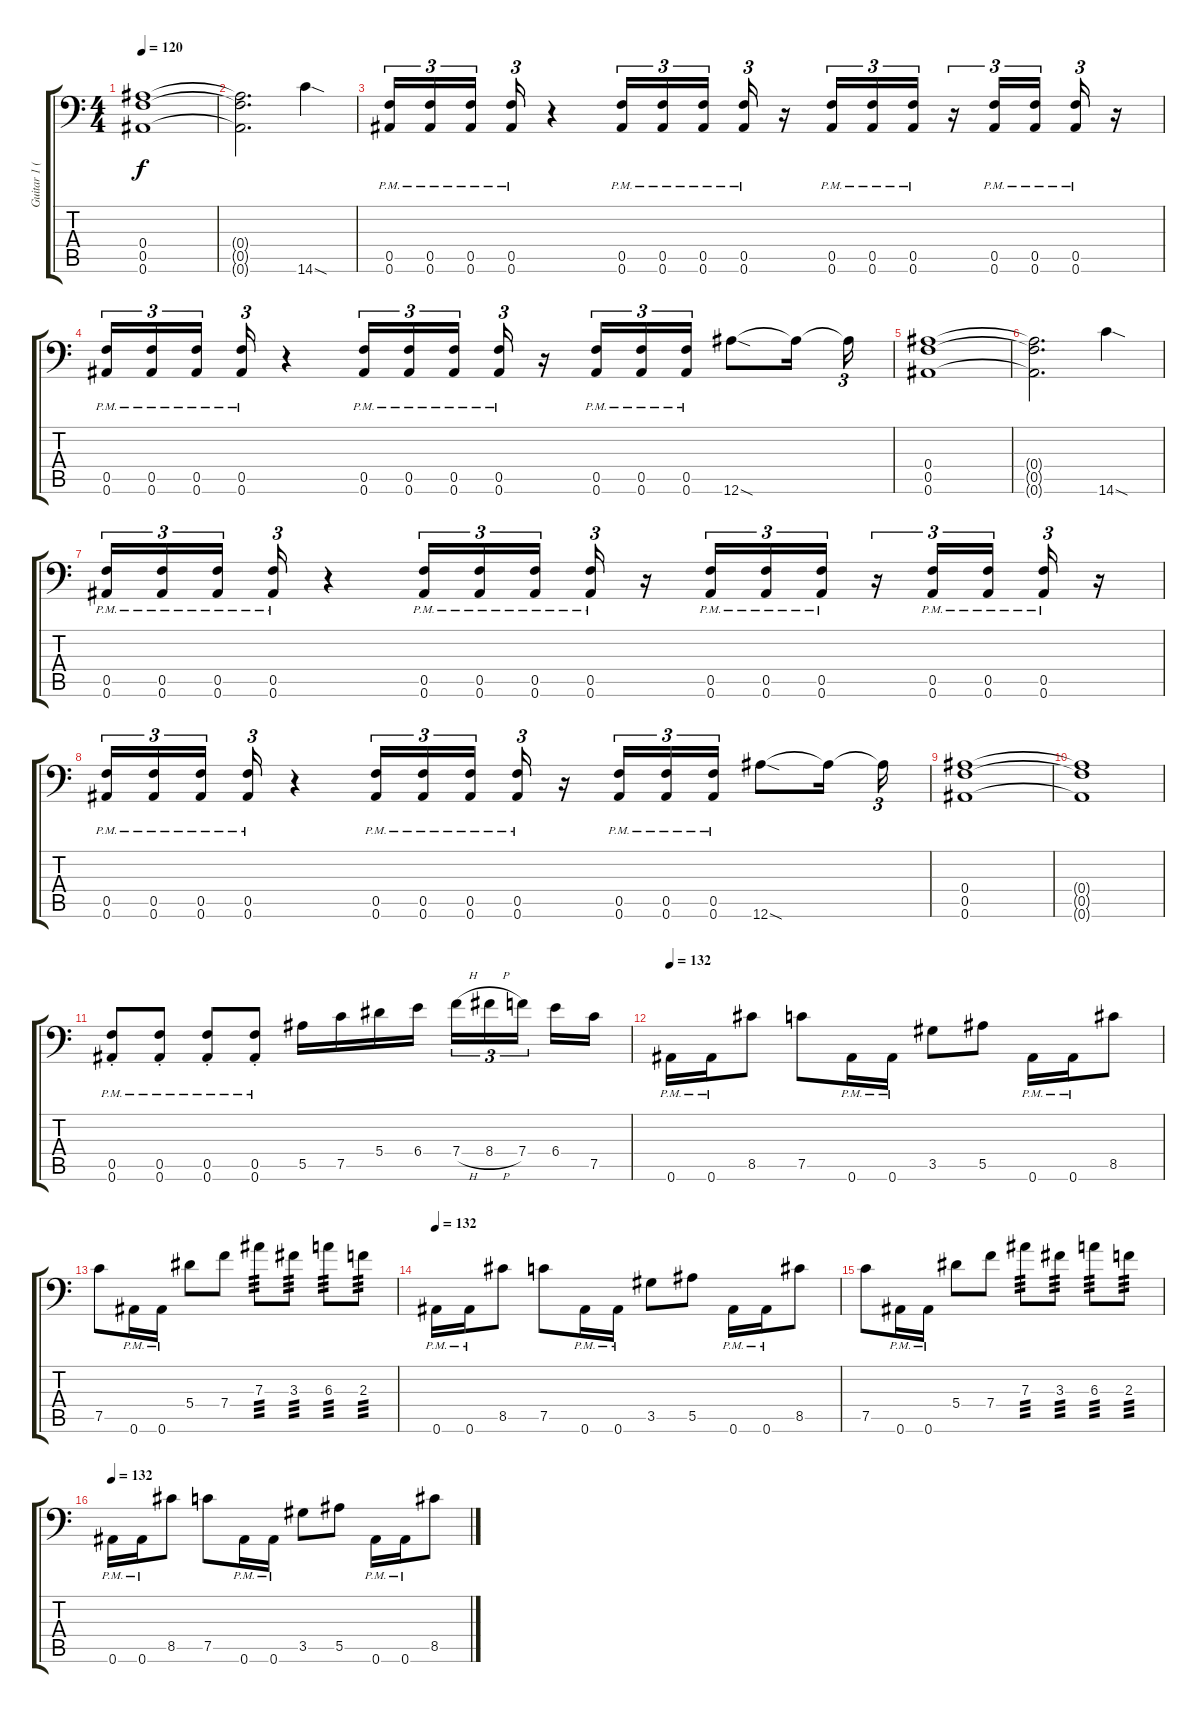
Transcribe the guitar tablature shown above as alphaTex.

\track ("Guitar 1 (Left)" "Guitar 1 (") {instrument distortionguitar}
\staff {score tabs}
\tuning (C4 G3 Eb3 Bb2 F2 Bb1) {hide}
\ts (4 4)
\tempo 120
\clef f4
\ks c
(0.4 0.5 0.6).1{dy f} |
(0.4{t} 0.5{t} 0.6{t}).2{d} 14.6{sod}.4 |
(0.5{pm} 0.6{pm}).16{tu (3 2)} (0.5{pm} 0.6{pm}).16{tu (3 2)} (0.5{pm} 0.6{pm}).16{tu (3 2) beam splitsecondary} (0.5{pm} 0.6{pm}).16{tu (3 2)} r.4 (0.5{pm} 0.6{pm}).16{tu (3 2)} (0.5{pm} 0.6{pm}).16{tu (3 2)} (0.5{pm} 0.6{pm}).16{tu (3 2)} (0.5{pm} 0.6{pm}).16{tu (3 2)} r.16 (0.5{pm} 0.6{pm}).16{tu (3 2)} (0.5{pm} 0.6{pm}).16{tu (3 2)} (0.5{pm} 0.6{pm}).16{tu (3 2)} r.16{tu (3 2)} (0.5{pm} 0.6{pm}).16{tu (3 2)} (0.5{pm} 0.6{pm}).16{tu (3 2) beam splitsecondary} (0.5{pm} 0.6{pm}).16{tu (3 2)} r.16 |
(0.5{pm} 0.6{pm}).16{tu (3 2)} (0.5{pm} 0.6{pm}).16{tu (3 2)} (0.5{pm} 0.6{pm}).16{tu (3 2) beam splitsecondary} (0.5{pm} 0.6{pm}).16{tu (3 2)} r.4 (0.5{pm} 0.6{pm}).16{tu (3 2)} (0.5{pm} 0.6{pm}).16{tu (3 2)} (0.5{pm} 0.6{pm}).16{tu (3 2)} (0.5{pm} 0.6{pm}).16{tu (3 2)} r.16 (0.5{pm} 0.6{pm}).16{tu (3 2)} (0.5{pm} 0.6{pm}).16{tu (3 2)} (0.5{pm} 0.6{pm}).16{tu (3 2)} 12.6{sod}.8 12.6{t}.16 12.6{t}.16{tu (3 2)} |
(0.4 0.5 0.6).1 |
(0.4{t} 0.5{t} 0.6{t}).2{d} 14.6{sod}.4 |
(0.5{pm} 0.6{pm}).16{tu (3 2)} (0.5{pm} 0.6{pm}).16{tu (3 2)} (0.5{pm} 0.6{pm}).16{tu (3 2) beam splitsecondary} (0.5{pm} 0.6{pm}).16{tu (3 2)} r.4 (0.5{pm} 0.6{pm}).16{tu (3 2)} (0.5{pm} 0.6{pm}).16{tu (3 2)} (0.5{pm} 0.6{pm}).16{tu (3 2)} (0.5{pm} 0.6{pm}).16{tu (3 2)} r.16 (0.5{pm} 0.6{pm}).16{tu (3 2)} (0.5{pm} 0.6{pm}).16{tu (3 2)} (0.5{pm} 0.6{pm}).16{tu (3 2)} r.16{tu (3 2)} (0.5{pm} 0.6{pm}).16{tu (3 2)} (0.5{pm} 0.6{pm}).16{tu (3 2) beam splitsecondary} (0.5{pm} 0.6{pm}).16{tu (3 2)} r.16 |
(0.5{pm} 0.6{pm}).16{tu (3 2)} (0.5{pm} 0.6{pm}).16{tu (3 2)} (0.5{pm} 0.6{pm}).16{tu (3 2) beam splitsecondary} (0.5{pm} 0.6{pm}).16{tu (3 2)} r.4 (0.5{pm} 0.6{pm}).16{tu (3 2)} (0.5{pm} 0.6{pm}).16{tu (3 2)} (0.5{pm} 0.6{pm}).16{tu (3 2)} (0.5{pm} 0.6{pm}).16{tu (3 2)} r.16 (0.5{pm} 0.6{pm}).16{tu (3 2)} (0.5{pm} 0.6{pm}).16{tu (3 2)} (0.5{pm} 0.6{pm}).16{tu (3 2)} 12.6{sod}.8 12.6{t}.16 12.6{t}.16{tu (3 2)} |
(0.4 0.5 0.6).1 |
(0.4{t} 0.5{t} 0.6{t}).1 |
(0.5{pm st} 0.6{pm st}).8 (0.5{pm st} 0.6{pm st}).8 (0.5{pm st} 0.6{pm st}).8 (0.5{pm st} 0.6{pm st}).8 5.5.16 7.5.16 5.4.16 6.4.16 7.4{h}.16{tu (3 2)} 8.4{h}.16{tu (3 2)} 7.4.16{tu (3 2) beam splitsecondary} 6.4.16 7.5.16 |
\tempo 132
0.6{pm}.16 0.6{pm}.16 8.5.8 7.5.8 0.6{pm}.16 0.6{pm}.16 3.5.8 5.5.8 0.6{pm}.16 0.6{pm}.16 8.5.8 |
7.5.8 0.6{pm}.16 0.6{pm}.16 5.4.8 7.4.8 7.3.8{tp 3} 3.3.8{tp 3} 6.3.8{tp 3} 2.3.8{tp 3} |
\tempo 132
0.6{pm}.16 0.6{pm}.16 8.5.8 7.5.8 0.6{pm}.16 0.6{pm}.16 3.5.8 5.5.8 0.6{pm}.16 0.6{pm}.16 8.5.8 |
7.5.8 0.6{pm}.16 0.6{pm}.16 5.4.8 7.4.8 7.3.8{tp 3} 3.3.8{tp 3} 6.3.8{tp 3} 2.3.8{tp 3} |
\tempo 132
0.6{pm}.16 0.6{pm}.16 8.5.8 7.5.8 0.6{pm}.16 0.6{pm}.16 3.5.8 5.5.8 0.6{pm}.16 0.6{pm}.16 8.5.8
